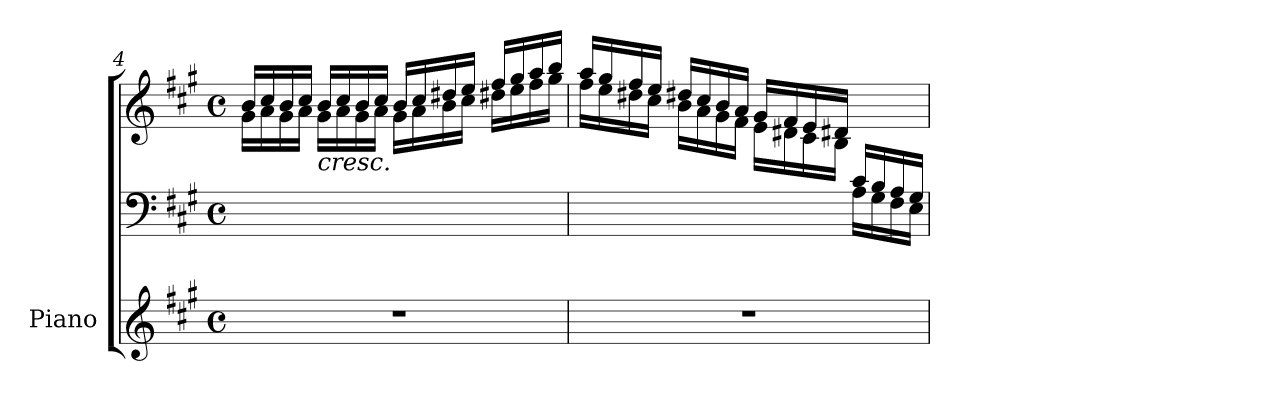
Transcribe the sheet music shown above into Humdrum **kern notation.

**kern	**kern	**kern
*part1	*part1	*part1
*staff3	*staff2	*staff1
*I"Piano	*	*
*I'Pno	*	*
*clefG2	*clefF4	*clefG2
*k[f#c#g#]	*k[f#c#g#]	*k[f#c#g#]
*M4/4	*M4/4	*M4/4
*met(c)	*met(c)	*met(c)
=4	=4	=4
*	*	*^
1r	1ryy	16b/LL	16g#\LL
.	.	16cc#/	16a\
.	.	16b/	16g#\
.	.	16cc#/JJ	16a\JJ
!	!	!LO:TX:b:i:t=cresc.	!
.	.	16b/LL	16g#\LL
.	.	16cc#/	16a\
.	.	16b/	16g#\
.	.	16cc#/JJ	16a\JJ
.	.	16b/LL	16g#\LL
.	.	16cc#/	16a\
.	.	16dd#X/	16b\
.	.	16ee/JJ	16cc#\JJ
.	.	16ff#/LL	16dd#X\LL
.	.	16gg#/	16ee\
.	.	16aa/	16ff#\
.	.	16bb/JJ	16gg#\JJ
!!LO:LB:g=z	!!
=5	=5	=5	=5
*	*^	*	*
1r	2.ryy	2.ryy	16aa/LL	16ff#\LL
.	.	.	16gg#/	16ee\
.	.	.	16ff#/	16dd#X\
.	.	.	16ee/JJ	16cc#\JJ
.	.	.	16dd#X/LL	16b\LL
.	.	.	16cc#/	16a\
.	.	.	16b/	16g#\
.	.	.	16a/JJ	16f#\JJ
.	.	.	16g#/LL	16e\LL
.	.	.	16f#/	16d#X\
.	.	.	16e/	16c#\
.	.	.	16d#X/JJ	16B\JJ
.	16c#/LL	16A\LL	4ryy	4ryy
.	16B/	16G#\	.	.
.	16A/	16F#\	.	.
.	16G#/JJ	16E\JJ	.	.
*	*v	*v	*	*
*	*	*v	*v
=	=	=
*-	*-	*-
